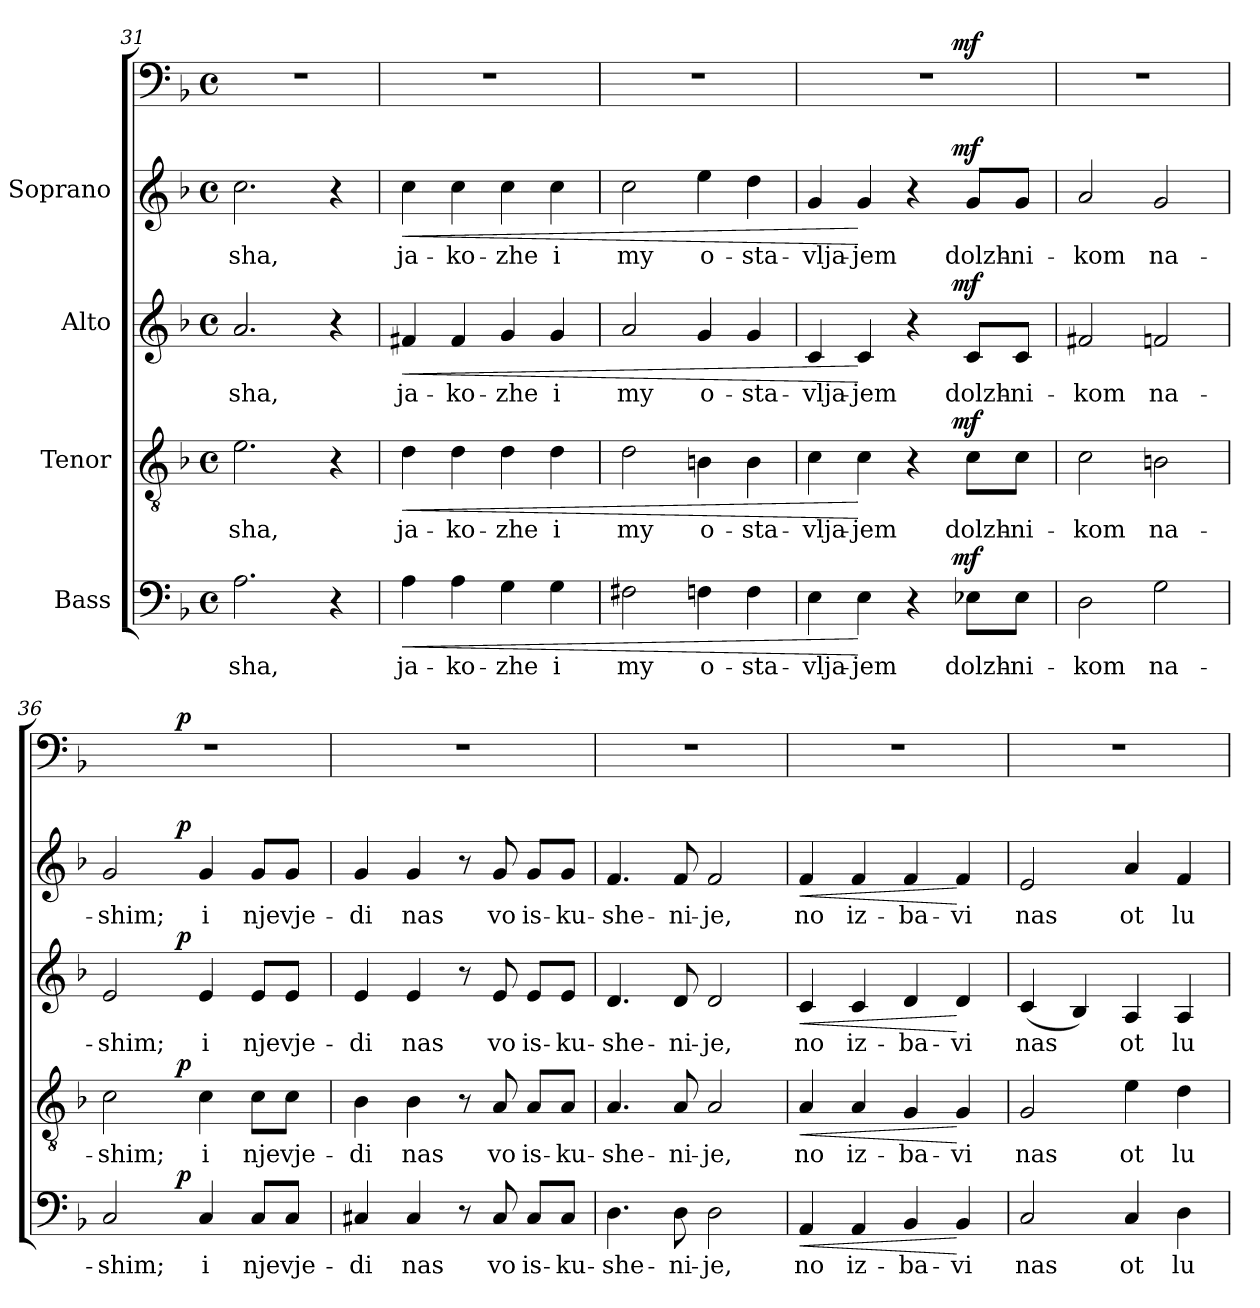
**kern	**text	**dynam	**kern	**text	**dynam	**kern	**text	**dynam	**kern	**text	**dynam	**kern	**dynam
*part5	*part5	*part5	*part4	*part4	*part4	*part3	*part3	*part3	*part2	*part2	*part2	*part1	*part1
*staff5	*staff5	*staff5	*staff4	*staff4	*staff4	*staff3	*staff3	*staff3	*staff2	*staff2	*staff2	*staff1	*staff1
*I"Bass	*	*	*I"Tenor	*	*	*I"Alto	*	*	*I"Soprano	*	*	*	*
!!LO:LB:g=z
*clefF4	*	*	*clefGv2	*	*	*clefG2	*	*	*clefG2	*	*	*clefF4	*
*k[b-]	*	*	*k[b-]	*	*	*k[b-]	*	*	*k[b-]	*	*	*k[b-]	*
*F:	*	*	*F:	*	*	*F:	*	*	*F:	*	*	*F:	*
*M4/4	*	*	*M4/4	*	*	*M4/4	*	*	*M4/4	*	*	*M4/4	*
*met(c)	*	*	*met(c)	*	*	*met(c)	*	*	*met(c)	*	*	*met(c)	*
=31	=31	=31	=31	=31	=31	=31	=31	=31	=31	=31	=31	=31	=31
2.A\	-sha,	.	2.e\	-sha,	.	2.a/	-sha,	.	2.cc\	-sha,	.	1r	.
4r	.	.	4r	.	.	4r	.	.	4r	.	.	.	.
=32	=32	=32	=32	=32	=32	=32	=32	=32	=32	=32	=32	=32	=32
!	!	!LO:HP:b	!	!	!LO:HP:b	!	!	!LO:HP:b	!	!	!LO:HP:b	!	!
4A\	ja-	<	4d\	ja-	<	4f#X/	ja-	<	4cc\	ja-	<	1r	.
4A\	-ko-	.	4d\	-ko-	.	4f#/	-ko-	.	4cc\	-ko-	.	.	.
4G\	-zhe	.	4d\	-zhe	.	4g/	-zhe	.	4cc\	-zhe	.	.	.
4G\	i	.	4d\	i	.	4g/	i	.	4cc\	i	.	.	.
=33	=33	=33	=33	=33	=33	=33	=33	=33	=33	=33	=33	=33	=33
2F#X\	my	.	2d\	my	.	2a/	my	.	2cc\	my	.	1r	.
4Fn\	o-	.	4Bn\	o-	.	4g/	o-	.	4ee\	o-	.	.	.
4F\	-sta-	.	4B\	-sta-	.	4g/	-sta-	.	4dd\	-sta-	.	.	.
=34	=34	=34	=34	=34	=34	=34	=34	=34	=34	=34	=34	=34	=34
*^	*	*	*^	*	*	*^	*	*	*^	*	*	*^	*
4E\	2ryy	-vlja-	.	4c\	2ryy	-vlja-	.	4c/	2ryy	-vlja-	.	4g/	2ryy	-vlja-	.	1r	2ryy	.
4E\	.	-jem	[	4c\	.	-jem	[	4c/	.	-jem	[	4g/	.	-jem	[	.	.	.
4r	8..ryy	.	.	4r	8..ryy	.	.	4r	8..ryy	.	.	4r	8..ryy	.	.	.	8..ryy	.
!	!	!	!LO:DY:a	!	!	!	!LO:DY:a	!	!	!	!LO:DY:a	!	!	!	!LO:DY:a	!	!	!LO:DY:a
.	4ryy	.	mf	.	4ryy	.	mf	.	4ryy	.	mf	.	4ryy	.	mf	.	4ryy	mf
8E-X\L	.	dolzh-	.	8c\L	.	dolzh-	.	8c/L	.	dolzh-	.	8g/L	.	dolzh-	.	.	.	.
8E-\J	.	-ni-	.	8c\J	.	-ni-	.	8c/J	.	-ni-	.	8g/J	.	-ni-	.	.	.	.
.	32ryy	.	.	.	32ryy	.	.	.	32ryy	.	.	.	32ryy	.	.	.	32ryy	.
*v	*v	*	*	*	*	*	*	*v	*v	*	*	*v	*v	*	*	*v	*v	*
*	*	*	*v	*v	*	*	*	*	*	*	*	*	*	*
!!LO:PB:g=z
=35	=35	=35	=35	=35	=35	=35	=35	=35	=35	=35	=35	=35	=35
2D\	-kom	.	2c\	-kom	.	2f#X/	-kom	.	2a/	-kom	.	1r	.
2G\	na-	.	2Bn\	na-	.	2fn/	na-	.	2g/	na-	.	.	.
=36	=36	=36	=36	=36	=36	=36	=36	=36	=36	=36	=36	=36	=36
*^	*	*	*^	*	*	*^	*	*	*^	*	*	*^	*
2C/	4..ryy	-shim;	.	2c\	4..ryy	-shim;	.	2e/	4..ryy	-shim;	.	2g/	4..ryy	-shim;	.	1r	4..ryy	.
!	!	!	!LO:DY:a	!	!	!	!LO:DY:a	!	!	!	!LO:DY:a	!	!	!	!LO:DY:a	!	!	!LO:DY:a
.	2ryy	.	p	.	2ryy	.	p	.	2ryy	.	p	.	2ryy	.	p	.	2ryy	p
4C/	.	i	.	4c\	.	i	.	4e/	.	i	.	4g/	.	i	.	.	.	.
8C/L	.	nje	.	8c\L	.	nje	.	8e/L	.	nje	.	8g/L	.	nje	.	.	.	.
8C/J	.	vje-	.	8c\J	.	vje-	.	8e/J	.	vje-	.	8g/J	.	vje-	.	.	.	.
.	16ryy	.	.	.	16ryy	.	.	.	16ryy	.	.	.	16ryy	.	.	.	16ryy	.
*v	*v	*	*	*	*	*	*	*v	*v	*	*	*v	*v	*	*	*v	*v	*
*	*	*	*v	*v	*	*	*	*	*	*	*	*	*	*
=37	=37	=37	=37	=37	=37	=37	=37	=37	=37	=37	=37	=37	=37
4C#X/	-di	.	4B-\	-di	.	4e/	-di	.	4g/	-di	.	1r	.
4C#/	nas	.	4B-\	nas	.	4e/	nas	.	4g/	nas	.	.	.
8r	.	.	8r	.	.	8r	.	.	8r	.	.	.	.
8C#/	vo	.	8A/	vo	.	8e/	vo	.	8g/	vo	.	.	.
8C#/L	is-	.	8A/L	is-	.	8e/L	is-	.	8g/L	is-	.	.	.
8C#/J	-ku-	.	8A/J	-ku-	.	8e/J	-ku-	.	8g/J	-ku-	.	.	.
=38	=38	=38	=38	=38	=38	=38	=38	=38	=38	=38	=38	=38	=38
4.D\	-she-	.	4.A/	-she-	.	4.d/	-she-	.	4.f/	-she-	.	1r	.
8D\	-ni-	.	8A/	-ni-	.	8d/	-ni-	.	8f/	-ni-	.	.	.
2D\	-je,	.	2A/	-je,	.	2d/	-je,	.	2f/	-je,	.	.	.
!!LO:LB:g=z
=39	=39	=39	=39	=39	=39	=39	=39	=39	=39	=39	=39	=39	=39
!	!	!LO:HP:b	!	!	!LO:HP:b	!	!	!LO:HP:b	!	!	!LO:HP:b	!	!
4AA/	no	<	4A/	no	<	4c/	no	<	4f/	no	<	1r	.
4AA/	iz-	.	4A/	iz-	.	4c/	iz-	.	4f/	iz-	.	.	.
4BB-/	-ba-	.	4G/	-ba-	.	4d/	-ba-	.	4f/	-ba-	.	.	.
4BB-/	-vi	[	4G/	-vi	[	4d/	-vi	[	4f/	-vi	[	.	.
=40	=40	=40	=40	=40	=40	=40	=40	=40	=40	=40	=40	=40	=40
2C/	nas	.	2G/	nas	.	(4c/	nas	.	2e/	nas	.	1r	.
.	.	.	.	.	.	4B-/)	.	.	.	.	.	.	.
4C/	ot	.	4e\	ot	.	4A/	ot	.	4a/	ot	.	.	.
4D\	lu-	.	4d\	lu-	.	4A/	lu-	.	4f/	lu-	.	.	.
=	=	=	=	=	=	=	=	=	=	=	=	=	=
*-	*-	*-	*-	*-	*-	*-	*-	*-	*-	*-	*-	*-	*-
